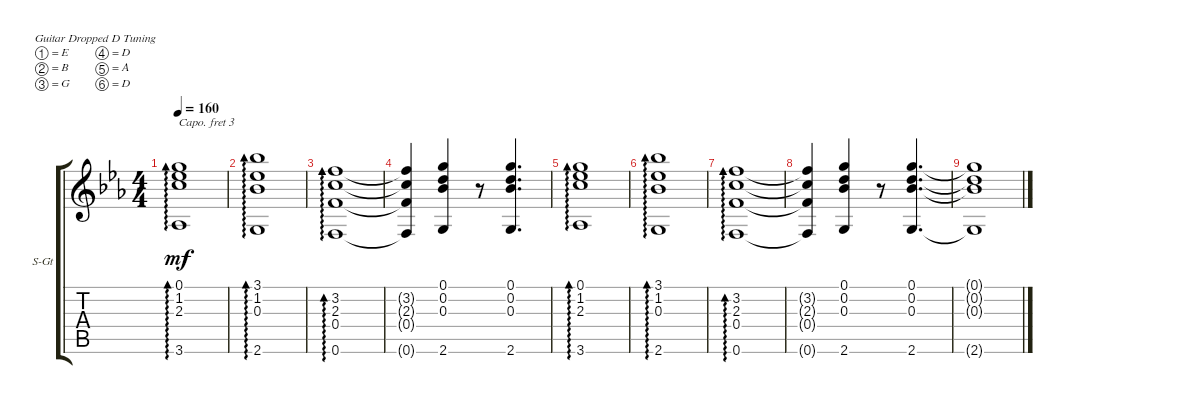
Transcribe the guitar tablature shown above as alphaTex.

\defaultSystemsLayout 4
\bracketExtendMode groupsimilarinstruments
\firstSystemTrackNameOrientation horizontal
\otherSystemsTrackNameOrientation horizontal
\track ("Steel Guitar" "S-Gt") {instrument acousticguitarsteel}
\staff {score tabs}
\capo 3
\tuning (E4 B3 G3 D3 A2 D2)
\ts (4 4)
\tempo 160
\clef g2
\ks eb
(0.1 1.2 2.3 3.6).1{ad 0 dy mf} |
(2.6 3.1 1.2 0.3).1{ad 0} |
(2.3 3.2 0.4 0.6).1{ad 0} |
\scale
0.344538 (2.3{t} 3.2{t} 0.4{t} 0.6{t}).4 (0.2 0.3 0.1 2.6).4 r.8 (2.6 0.1 0.2 0.3).4{d} |
\scale
0.32496 (3.6 0.1 1.2 2.3).1{ad 0} |
\scale
0.329904 (0.3 1.2 3.1 2.6).1{ad 0} |
\scale
0.339487 (0.6 0.4 2.3 3.2).1{ad 0} |
\scale
0.333241 (0.6{t} 0.4{t} 2.3{t} 3.2{t}).4 (0.2 0.1 2.6 0.3).4 r.8 (0.3 0.2 0.1 2.6).4{d} |
\scale
0.327143 (0.3{t} 0.2{t} 0.1{t} 2.6{t}).1
